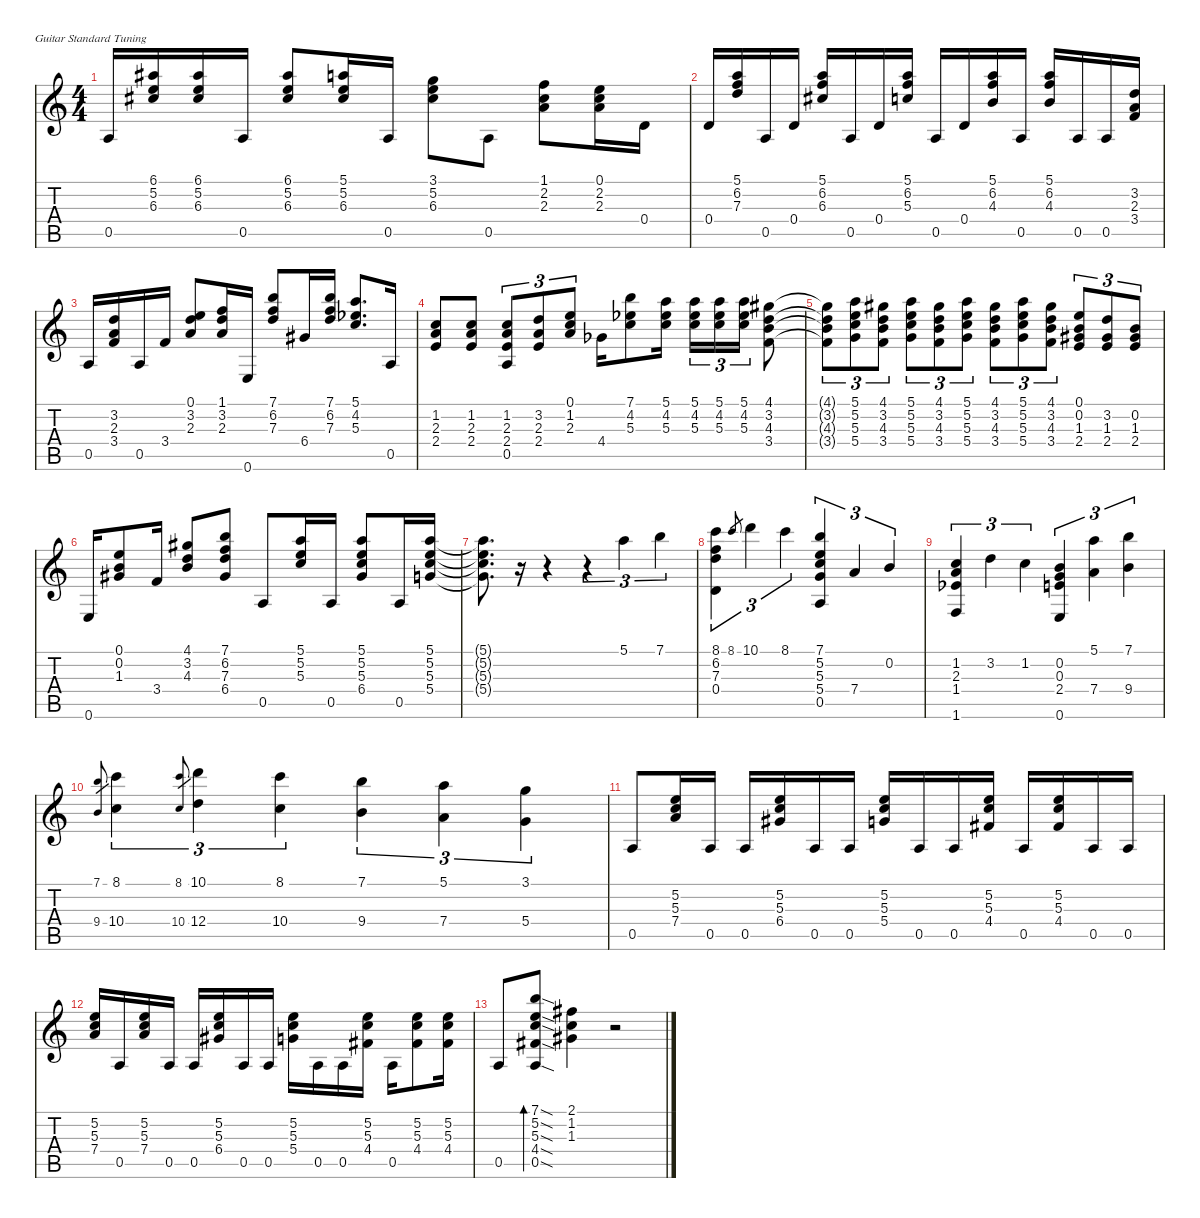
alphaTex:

\defaultSystemsLayout 4
\hideDynamics
\bracketExtendMode nobrackets
\singleTrackTrackNamePolicy hidden
\multiTrackTrackNamePolicy hidden
\firstSystemTrackNameOrientation horizontal
\otherSystemsTrackNameOrientation horizontal
\extendBarLines
\chordDiagramsInScore
\track ("Guitarra" "n.guit.") {instrument acousticguitarnylon}
\staff {score tabs}
\tuning (E4 B3 G3 D3 A2 E2)
\ts (4 4)
\tempo (87 hide)
\clef g2
\ks c
0.5{t}.16{dy mf beam Up} (5.2 6.1{acc #} 6.3{acc #}).16{beam Up} (5.2 6.1{acc #} 6.3{acc #}).16{beam Up} 0.5.16{beam Up} (5.2 6.1{acc #} 6.3{acc #}).8{beam Up} (5.1 5.2 6.3{acc #}).16{beam Up} 0.5.16{beam Up} (6.3{acc #} 3.1 5.2).8{beam Down} 0.5.8{beam Down} (1.1 2.2{acc #} 2.3).8{beam Down} (0.1 2.2{acc #} 2.3).16{beam Down} 0.4.16{beam Down} |
0.4.16{beam Up} (5.1 6.2 7.3).16{beam Up} 0.5.16{beam Up} 0.4.16{beam Up} (5.1 6.2 6.3{acc #}).16{beam Up} 0.5.16{beam Up} 0.4.16{beam Up} (5.1 6.2 5.3).16{beam Up} 0.5.16{beam Up} 0.4.16{beam Up} (5.1 6.2 4.3).16{beam Up} 0.5.16{beam Up} (5.1 6.2 4.3).16{beam Up} 0.5.16{beam Up} 0.5.16{beam Up} (3.2 2.3 3.4).16{beam Up} |
0.5.16{beam Up} (2.3 3.4 3.2).16{beam Up} 0.5.16{beam Up} 3.4.16{beam Up} (2.3 3.2 0.1).8{beam Up} (1.1 3.2 2.3).16{beam Up} 0.6.16{beam Up} (7.3 7.1 6.2).8{beam Up} 6.4{acc #}.16{beam Up} (7.1 6.2 7.3).16{beam Up} (4.2{acc b} 5.3 5.1).8{d beam Up} 0.5.16{beam Up} |
(1.2 2.3 2.4).8{beam Up} (2.4 1.2 2.3).8{beam Up} (1.2 2.3 2.4 0.5).8{tu (3 2) beam Up} (3.2 2.3 2.4).8{tu (3 2) beam Up} (0.1 1.2 2.3).8{tu (3 2) beam Up} 4.4{acc b}.16{beam Down} (7.1 4.2{acc b} 5.3).8{beam Down} (5.1 4.2{acc b} 5.3).16{beam Down} (5.1 4.2{acc b} 5.3).16{tu (3 2) beam Down} (5.1 4.2{acc b} 5.3).16{tu (3 2) beam Down} (5.1 4.2{acc b} 5.3).16{tu (3 2) beam Down} (4.1{acc #} 3.2 4.3 3.4).8{beam Down} |
(4.1{t acc #} 3.2{t} 4.3{t} 3.4{t}).8{tu (3 2) beam Down} (5.1 5.2 5.3 5.4).8{tu (3 2) beam Down} (3.2 3.4 4.3 4.1{acc #}).8{tu (3 2) beam Down} (5.4 5.2 5.3 5.1).8{tu (3 2) beam Down} (3.4 3.2 4.3 4.1{acc #}).8{tu (3 2) beam Down} (5.2 5.3 5.4 5.1).8{tu (3 2) beam Down} (3.4 4.1{acc #} 3.2 4.3).8{tu (3 2) beam Down} (5.1 5.2 5.3 5.4).8{tu (3 2) beam Down} (4.1{acc #} 3.2 4.3 3.4).8{tu (3 2) beam Down} (0.1 0.2 1.3{acc #} 2.4).8{tu (3 2) beam Up} (3.2 1.3{acc #} 2.4).8{tu (3 2) beam Up} (0.2 1.3{acc #} 2.4).8{tu (3 2) beam Up} |
0.6.16{beam Up} (0.1 0.2 1.3{acc #}).8{beam Up} 3.4.16{beam Up} (4.1{acc #} 3.2 4.3).8{beam Up} (6.2 7.3 6.4{acc #} 7.1).8{beam Up} 0.5.8{beam Up} (5.2 5.3 5.1).16{beam Up} 0.5.16{beam Up} (5.2 5.3 6.4{acc #} 5.1).8{beam Up} 0.5.16{beam Up} (5.1 5.2 5.3 5.4).16{beam Up} |
(5.1{t} 5.2{t} 5.3{t} 5.4{t}).8{d beam Down} r.16{beam Down} r.4{beam Down} r.4{tu (3 2) beam Down} 5.1.4{tu (3 2) beam Down} 7.1.4{tu (3 2) beam Down} |
(8.1 6.2 7.3 0.4).4{tu (3 2) beam Down} 8.1.8{tu (3 2) gr beam Up} 10.1.4{tu (3 2) beam Down} 8.1.4{tu (3 2) beam Down} (7.1 5.2 5.3 5.4 0.5).4{tu (3 2) beam Up} 7.4.4{tu (3 2) beam Up} 0.2.4{tu (3 2) beam Up} |
(1.2 2.3 1.4{acc b} 1.6).4{tu (3 2) beam Up} 3.2.4{tu (3 2) beam Down} 1.2.4{tu (3 2) beam Down} (0.2 0.3 2.4 0.6).4{tu (3 2) beam Up} (5.1 7.4).4{tu (3 2) beam Down} (7.1 9.4).4{tu (3 2) beam Down} |
(7.1 9.4).8{tu (3 2) gr beam Up} (8.1 10.4).4{tu (3 2) beam Down} (8.1 10.4).8{tu (3 2) gr beam Up} (10.1 12.4).4{tu (3 2) beam Down} (8.1 10.4).4{tu (3 2) beam Down} (7.1 9.4).4{tu (3 2) beam Down} (7.4 5.1).4{tu (3 2) beam Down} (3.1 5.4).4{tu (3 2) beam Down} |
0.5.8{beam Up} (5.2 5.3 7.4).16{beam Up} 0.5.16{beam Up} 0.5.16{beam Up} (5.2 5.3 6.4{acc #}).16{beam Up} 0.5.16{beam Up} 0.5.16{beam Up} (5.2 5.3 5.4).16{beam Up} 0.5.16{beam Up} 0.5.16{beam Up} (5.2 5.3 4.4{acc #}).16{beam Up} 0.5.16{beam Up} (5.2 5.3 4.4{acc #}).16{beam Up} 0.5.16{beam Up} 0.5.16{beam Up} |
(5.2 5.3 7.4).16{beam Up} 0.5.16{beam Up} (5.2 5.3 7.4).16{beam Up} 0.5.16{beam Up} 0.5.16{beam Up} (5.2 5.3 6.4{acc #}).16{beam Up} 0.5.16{beam Up} 0.5.16{beam Up} (5.2 5.3 5.4).16{beam Down} 0.5.16{beam Down} 0.5.16{beam Down} (5.2 5.3 4.4{acc #}).16{beam Down} 0.5.16{beam Down} (5.2 5.3 4.4{acc #}).8{beam Down} (5.2 5.3 4.4{acc #}).16{beam Down} |
0.5.8{beam Up} (7.1{sod} 5.2{sod} 5.3{sod} 4.4{sod acc #} 0.5{sod}).8{bd 240 beam Up} (2.1{acc #} 1.2 1.3{acc #}).4{beam Down} r.2{beam Down}
